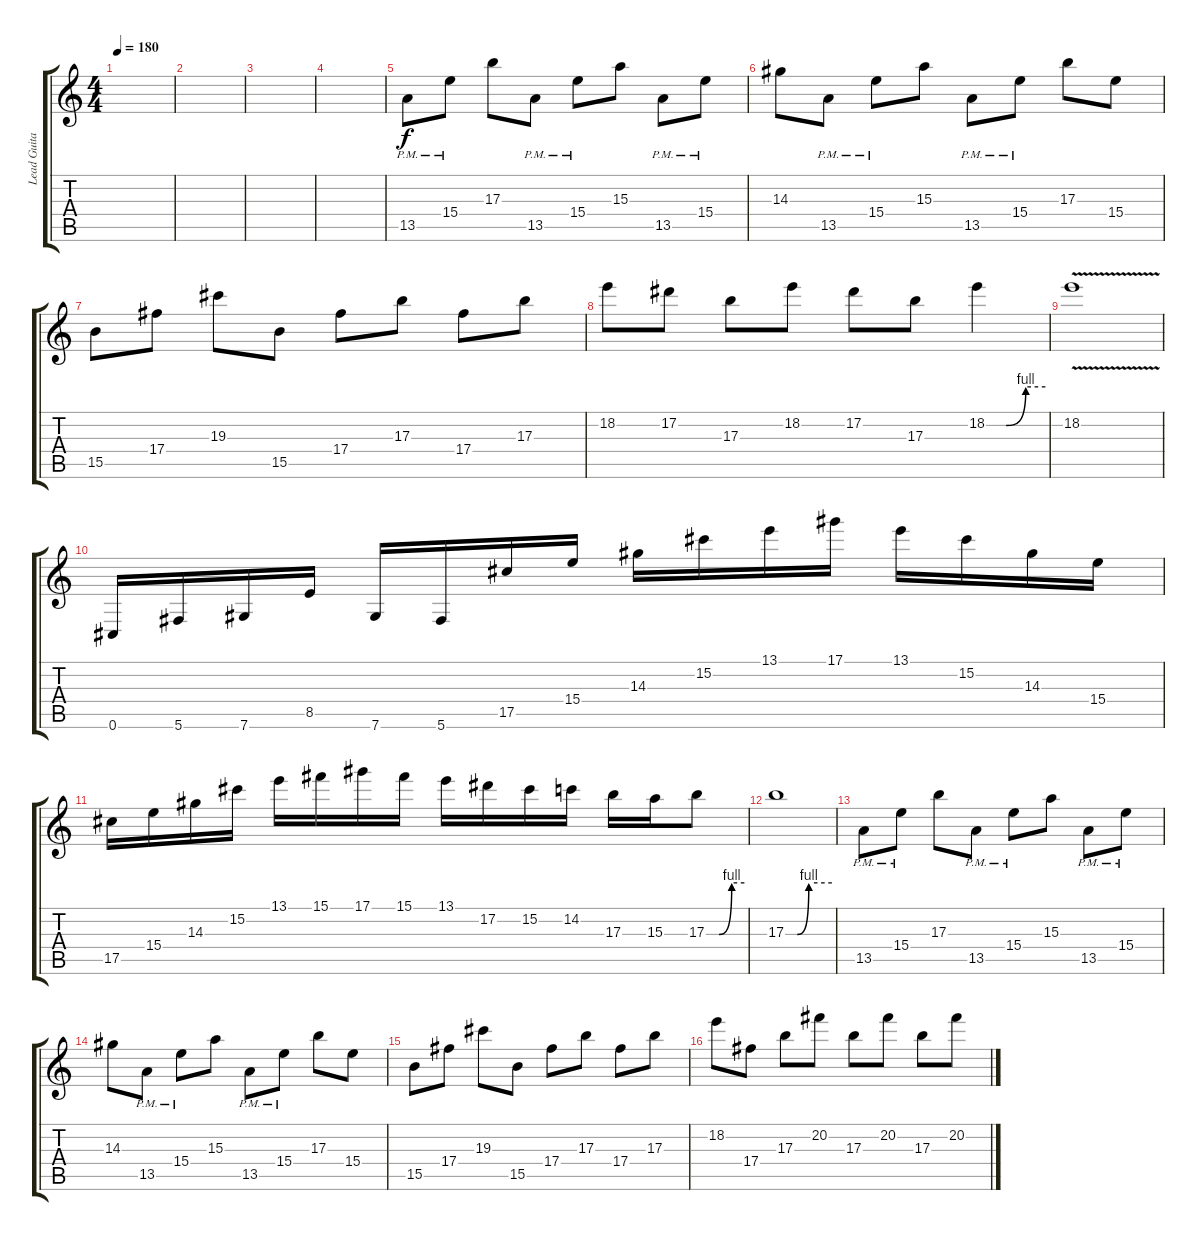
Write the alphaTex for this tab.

\track ("Lead Guitar" "Lead Guita") {instrument distortionguitar}
\staff {score tabs}
\tuning (Eb4 Bb3 Gb3 Db3 Ab2 Db2) {hide}
\ts (4 4)
\tempo 180
\clef g2
\ks c
|
|
|
|
13.5{pm}.8 15.4{pm}.8 17.3.8 13.5{pm}.8 15.4{pm}.8 15.3.8 13.5{pm}.8 15.4{pm}.8 |
14.3.8 13.5{pm}.8 15.4{pm}.8 15.3.8 13.5{pm}.8 15.4{pm}.8 17.3.8 15.4.8 |
15.5.8 17.4.8 19.3.8 15.5.8 17.4.8 17.3.8 17.4.8 17.3.8 |
18.2.8 17.2.8 17.3.8 18.2.8 17.2.8 17.3.8 18.2{be (custom 0 0 20 0 40 4 60 4)}.4 |
18.2{v}.1 |
0.6.16 5.6.16 7.6.16 8.5.16 7.6.16 5.6.16 17.5.16 15.4.16 14.3.16 15.2.16 13.1.16 17.1.16 13.1.16 15.2.16 14.3.16 15.4.16 |
17.5.16 15.4.16 14.3.16 15.2.16 13.1.16 15.1.16 17.1.16 15.1.16 13.1.16 17.2.16 15.2.16 14.2.16 17.3.16 15.3.16 17.3{be (custom 0 0 20 0 40 4 60 4)}.8 |
17.3{be (custom 0 0 15 0 30 4 60 4)}.1 |
13.5{pm}.8 15.4{pm}.8 17.3.8 13.5{pm}.8 15.4{pm}.8 15.3.8 13.5{pm}.8 15.4{pm}.8 |
14.3.8 13.5{pm}.8 15.4{pm}.8 15.3.8 13.5{pm}.8 15.4{pm}.8 17.3.8 15.4.8 |
15.5.8 17.4.8 19.3.8 15.5.8 17.4.8 17.3.8 17.4.8 17.3.8 |
18.2.8 17.4.8 17.3.8 20.2.8 17.3.8 20.2.8 17.3.8 20.2.8
